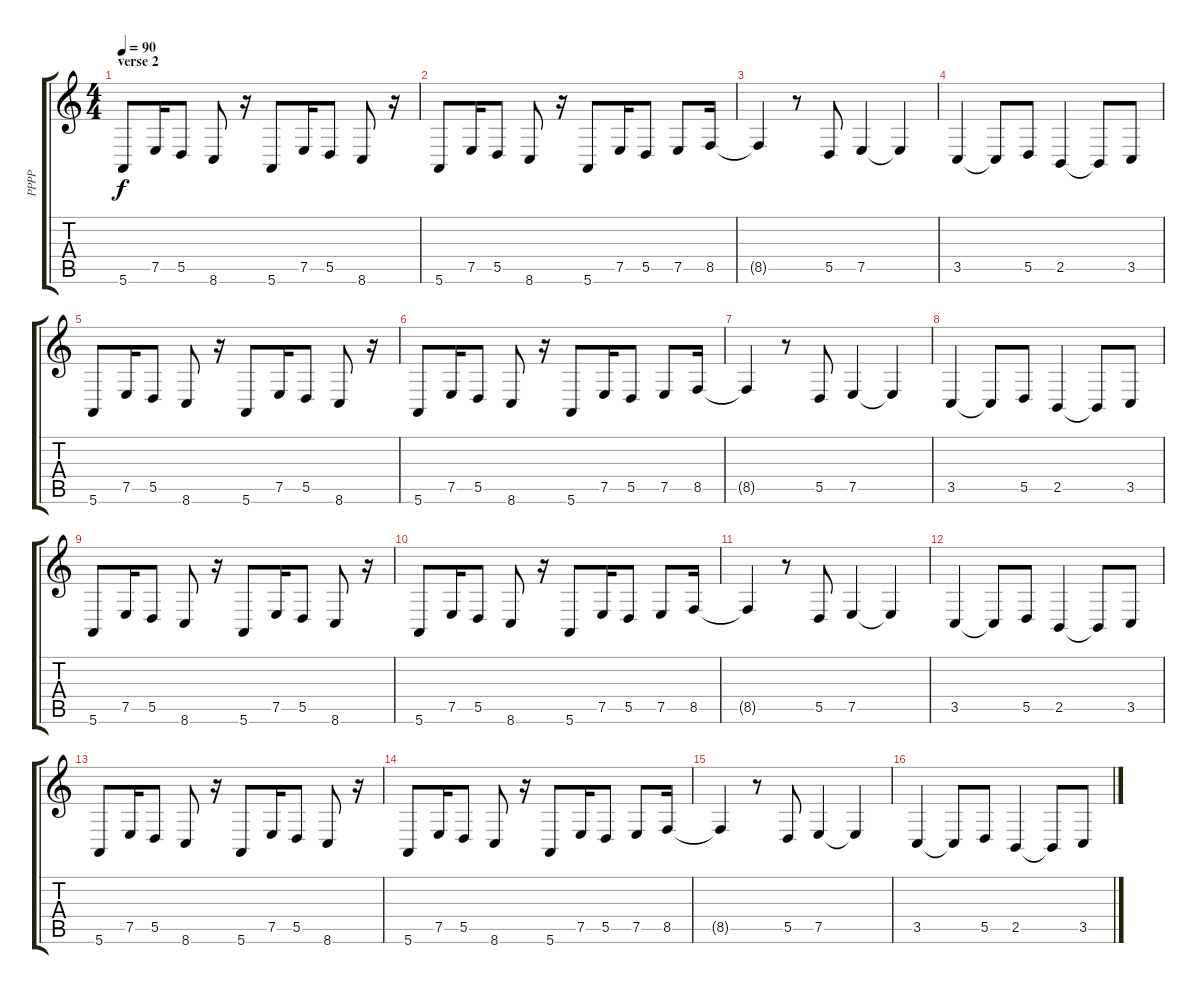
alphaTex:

\track ("PPPP" "PPPP") {instrument electricgrandpiano}
\staff {score tabs}
\tuning (E4 B3 G3 D3 A2 E2) {hide}
\ts (4 4)
\section ("" "verse 2")
\tempo 90
\clef g2
\ks c
5.6.8{dy f} 7.5.16 5.5.8 8.6.8 r.16 5.6.8 7.5.16 5.5.8 8.6.8 r.16 |
5.6.8 7.5.16 5.5.8 8.6.8 r.16 5.6.8 7.5.16 5.5.8 7.5.8 8.5.16 |
8.5{t}.4 r.8 5.5.8 7.5.4 7.5{t}.4 |
3.5.4 3.5{t}.8 5.5.8 2.5.4 2.5{t}.8 3.5.8 |
5.6.8 7.5.16 5.5.8 8.6.8 r.16 5.6.8 7.5.16 5.5.8 8.6.8 r.16 |
5.6.8 7.5.16 5.5.8 8.6.8 r.16 5.6.8 7.5.16 5.5.8 7.5.8 8.5.16 |
8.5{t}.4 r.8 5.5.8 7.5.4 7.5{t}.4 |
3.5.4 3.5{t}.8 5.5.8 2.5.4 2.5{t}.8 3.5.8 |
5.6.8 7.5.16 5.5.8 8.6.8 r.16 5.6.8 7.5.16 5.5.8 8.6.8 r.16 |
5.6.8 7.5.16 5.5.8 8.6.8 r.16 5.6.8 7.5.16 5.5.8 7.5.8 8.5.16 |
8.5{t}.4 r.8 5.5.8 7.5.4 7.5{t}.4 |
3.5.4 3.5{t}.8 5.5.8 2.5.4 2.5{t}.8 3.5.8 |
5.6.8 7.5.16 5.5.8 8.6.8 r.16 5.6.8 7.5.16 5.5.8 8.6.8 r.16 |
5.6.8 7.5.16 5.5.8 8.6.8 r.16 5.6.8 7.5.16 5.5.8 7.5.8 8.5.16 |
8.5{t}.4 r.8 5.5.8 7.5.4 7.5{t}.4 |
3.5.4 3.5{t}.8 5.5.8 2.5.4 2.5{t}.8 3.5.8
